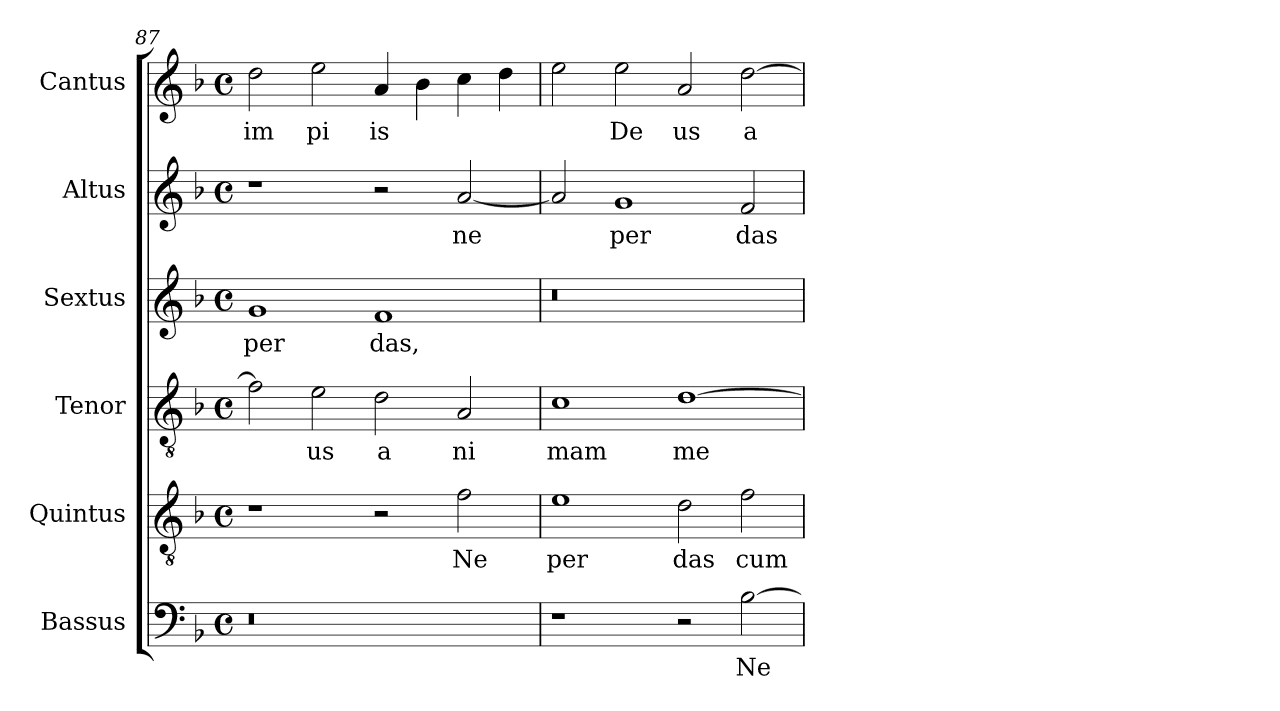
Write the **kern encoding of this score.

**kern	**text	**kern	**text	**kern	**text	**kern	**text	**kern	**text	**kern	**text
*part6	*part6	*part5	*part5	*part4	*part4	*part3	*part3	*part2	*part2	*part1	*part1
*staff6	*staff6	*staff5	*staff5	*staff4	*staff4	*staff3	*staff3	*staff2	*staff2	*staff1	*staff1
*I"Bassus	*	*I"Quintus	*	*I"Tenor	*	*I"Sextus	*	*I"Altus	*	*I"Cantus	*
*clefF4	*	*clefGv2	*	*clefGv2	*	*clefG2	*	*clefG2	*	*clefG2	*
*k[b-]	*	*k[b-]	*	*k[b-]	*	*k[b-]	*	*k[b-]	*	*k[b-]	*
*F:	*	*F:	*	*F:	*	*F:	*	*F:	*	*F:	*
*M4/4	*	*M4/4	*	*M4/4	*	*M4/4	*	*M4/4	*	*M4/4	*
*met(c)	*	*met(c)	*	*met(c)	*	*met(c)	*	*met(c)	*	*met(c)	*
=87	=87	=87	=87	=87	=87	=87	=87	=87	=87	=87	=87
!	!	!	!	!	!	!	!LO:LY:b:cj	!	!	!	!LO:LY:b:cj
0r	.	1r	.	2f\]	.	1g	per	1r	.	2dd\	im
!	!	!	!	!	!LO:LY:b:cj	!	!	!	!	!	!LO:LY:b:cj
.	.	.	.	2e\	us	.	.	.	.	2ee\	pi
!	!	!	!	!	!LO:LY:b:cj	!	!LO:LY:b:cj	!	!	!	!LO:LY:b:cj
.	.	2r	.	2d\	a	1f	das,	2r	.	4a/	is
.	.	.	.	.	.	.	.	.	.	4b-\	.
!	!	!	!LO:LY:b:cj	!	!LO:LY:b:cj	!	!	!	!LO:LY:b:cj	!	!
.	.	2f\	Ne	2A/	ni	.	.	[<2a/	ne	4cc\	.
.	.	.	.	.	.	.	.	.	.	4dd\	.
=88	=88	=88	=88	=88	=88	=88	=88	=88	=88	=88	=88
!	!	!	!LO:LY:b:cj	!	!LO:LY:b:cj	!	!	!	!	!	!
1r	.	1e	per	1c	mam	0r	.	2a/]	.	2ee\	.
!	!	!	!	!	!	!	!	!	!LO:LY:b:cj	!	!LO:LY:b:cj
.	.	.	.	.	.	.	.	1g	per	2ee\	De
!	!	!	!LO:LY:b:cj	!	!LO:LY:b:cj	!	!	!	!	!	!LO:LY:b:cj
2r	.	2d\	das	[<1d	me	.	.	.	.	2a/	us
!	!LO:LY:b	!	!LO:LY:b:cj	!	!	!	!	!	!LO:LY:b:cj	!	!LO:LY:b:cj
[>2B-\	Ne	2f\	cum	.	.	.	.	2f/	das	[>2dd\	a
=	=	=	=	=	=	=	=	=	=	=	=
*-	*-	*-	*-	*-	*-	*-	*-	*-	*-	*-	*-
